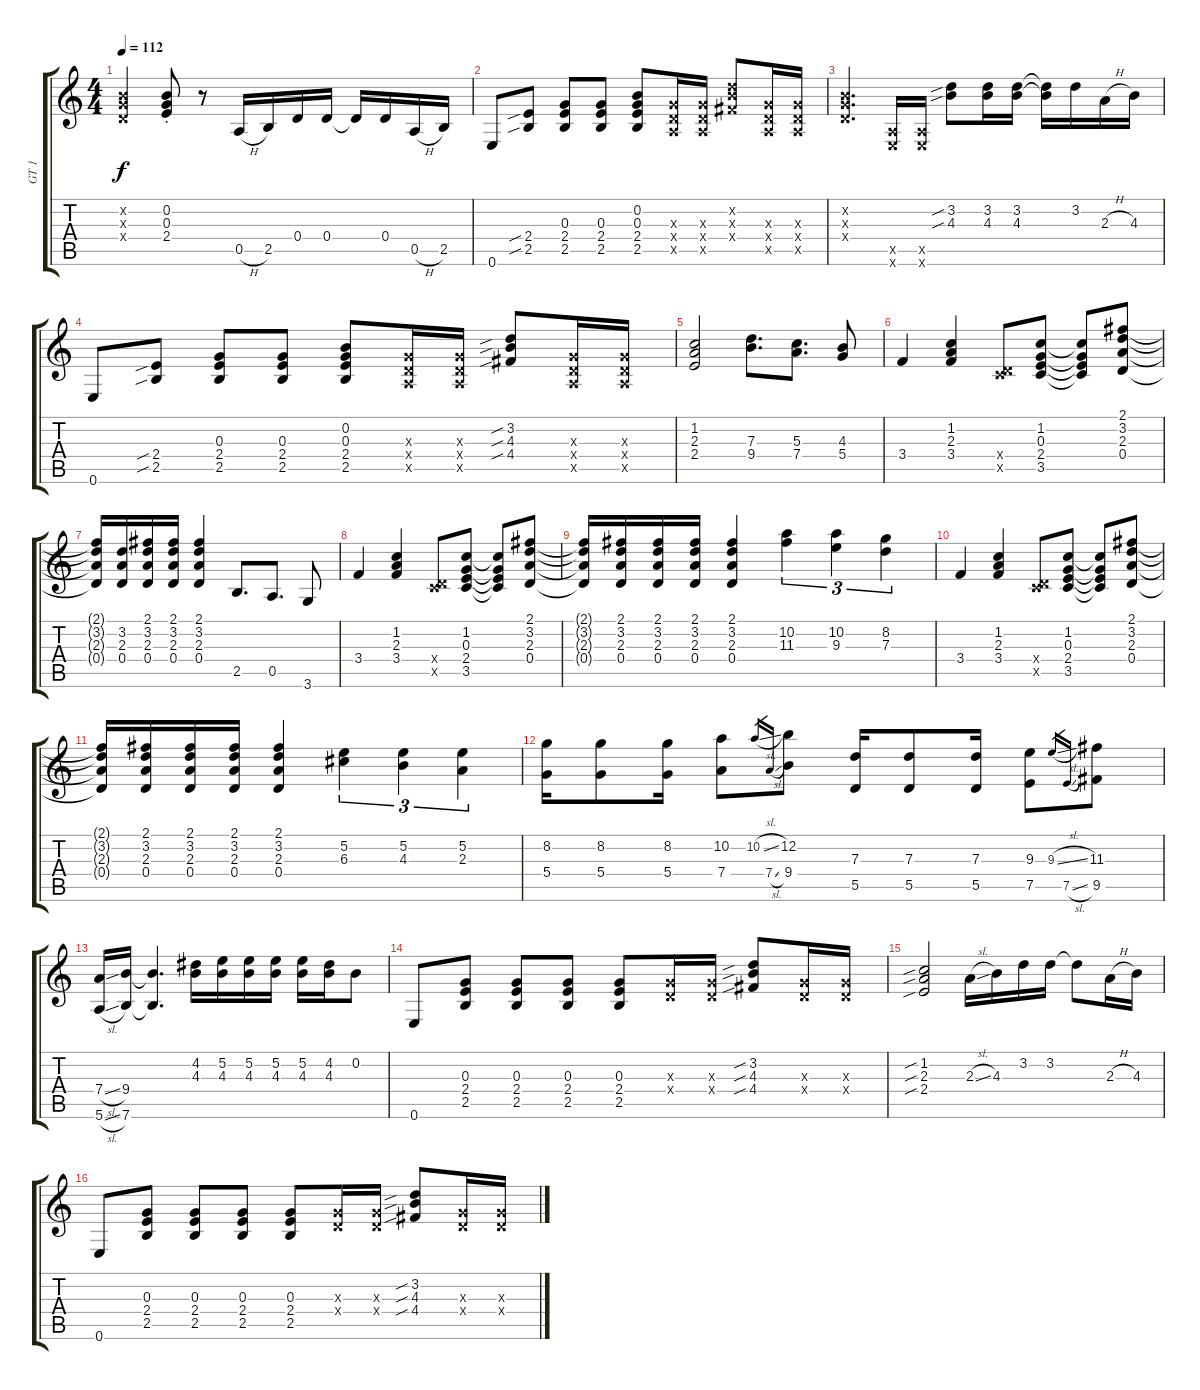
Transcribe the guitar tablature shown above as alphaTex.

\track ("GT 1" "GT 1") {instrument distortionguitar}
\staff {score tabs}
\tuning (E4 B3 G3 D3 A2 E2) {hide}
\ts (4 4)
\tempo 112
\clef g2
\ks c
(0.2{x} 0.3{x} 0.4{x}).4{dy f} (0.2{st} 0.3{st} 2.4{st}).8 r.8 0.5{h}.16 2.5.16 0.4.16 0.4.16 0.4{t}.16 0.4.16 0.5{h}.16 2.5.16 |
0.6.8 (2.4{sib} 2.5{sib}).8 (0.3 2.4 2.5).8 (0.3 2.4 2.5).8 (0.2 0.3 2.4 2.5).8 (0.3{x} 0.4{x} 0.5{x}).16 (0.3{x} 0.4{x} 0.5{x}).16 (3.2{x} 4.3{x} 4.4{x}).8 (0.3{x} 0.4{x} 0.5{x}).16 (0.3{x} 0.4{x} 0.5{x}).16 |
(0.2{x} 0.3{x} 0.4{x}).4{d} (0.5{x} 0.6{x}).16 (0.5{x} 0.6{x}).16 (3.2{sib} 4.3{sib}).8 (3.2 4.3).16 (3.2 4.3).16 (3.2{t} 4.3{t}).16 3.2.16 2.3{h}.16 4.3.16 |
0.6.8 (2.4{sib} 2.5{sib}).8 (0.3 2.4 2.5).8 (0.3 2.4 2.5).8 (0.2 0.3 2.4 2.5).8 (0.3{x} 0.4{x} 0.5{x}).16 (0.3{x} 0.4{x} 0.5{x}).16 (3.2{sib} 4.3{sib} 4.4{sib}).8 (0.3{x} 0.4{x} 0.5{x}).16 (0.3{x} 0.4{x} 0.5{x}).16 |
(1.2 2.3 2.4).2 (7.3 9.4).8{d instrument distortionguitar} (5.3 7.4).8{d} (4.3 5.4).8 |
3.4.4 (1.2 2.3 3.4).4 (0.4{x} 3.5{x}).8 (1.2 0.3 2.4 3.5).8 (1.2{t} 0.3{t} 2.4{t} 3.5{t}).8 (2.1 3.2 2.3 0.4).8 |
(2.1{t} 3.2{t} 2.3{t} 0.4{t}).16 (3.2 2.3 0.4).16 (2.1 3.2 2.3 0.4).16 (2.1 3.2 2.3 0.4).16 (2.1 3.2 2.3 0.4).4 2.5.8{d} 0.5.8{d} 3.6.8 |
3.4.4 (1.2 2.3 3.4).4 (0.4{x} 3.5{x}).8 (1.2 0.3 2.4 3.5).8 (1.2{t} 0.3{t} 2.4{t} 3.5{t}).8 (2.1 3.2 2.3 0.4).8 |
(2.1{t} 3.2{t} 2.3{t} 0.4{t}).16 (2.1 3.2 2.3 0.4).16 (2.1 3.2 2.3 0.4).16 (2.1 3.2 2.3 0.4).16 (2.1 3.2 2.3 0.4).4 (10.2 11.3).4{tu (3 2)} (10.2 9.3).4{tu (3 2)} (8.2 7.3).4{tu (3 2)} |
3.4.4 (1.2 2.3 3.4).4 (0.4{x} 3.5{x}).8 (1.2 0.3 2.4 3.5).8 (1.2{t} 0.3{t} 2.4{t} 3.5{t}).8 (2.1 3.2 2.3 0.4).8 |
(2.1{t} 3.2{t} 2.3{t} 0.4{t}).16 (2.1 3.2 2.3 0.4).16 (2.1 3.2 2.3 0.4).16 (2.1 3.2 2.3 0.4).16 (2.1 3.2 2.3 0.4).4 (5.2 6.3).4{tu (3 2)} (5.2 4.3).4{tu (3 2)} (5.2 2.3).4{tu (3 2)} |
(8.2 5.4).16 (8.2 5.4).8 (8.2 5.4).16 (10.2 7.4).8 10.2{sl}.16{gr} 7.4{sl}.16{gr} (12.2 9.4).8 (7.3 5.5).16 (7.3 5.5).8 (7.3 5.5).16 (9.3 7.5).8 9.3{sl}.16{gr} 7.5{sl}.16{gr} (11.3 9.5).8 |
(7.4{sl} 5.6{sl}).16 (9.4 7.6).16 (9.4{t} 7.6{t}).4{d} (4.2 4.3).16 (5.2 4.3).16 (5.2 4.3).16 (5.2 4.3).16 (5.2 4.3).16 (4.2 4.3).16 0.2.8 |
0.6.8{instrument electricguitarjazz} (0.3 2.4 2.5).8 (0.3 2.4 2.5).8 (0.3 2.4 2.5).8 (0.3 2.4 2.5).8 (0.3{x} 0.4{x}).16 (0.3{x} 0.4{x}).16 (3.2{sib} 4.3{sib} 4.4{sib}).8 (0.3{x} 0.4{x}).16 (0.3{x} 0.4{x}).16 |
(1.2{sib} 2.3{sib} 2.4{sib}).2 2.3{sl}.16 4.3.16 3.2.16 3.2.16 3.2{t}.8 2.3{h}.16 4.3.16 |
0.6.8 (0.3 2.4 2.5).8 (0.3 2.4 2.5).8 (0.3 2.4 2.5).8 (0.3 2.4 2.5).8 (0.3{x} 0.4{x}).16 (0.3{x} 0.4{x}).16 (3.2{sib} 4.3{sib} 4.4{sib}).8 (0.3{x} 0.4{x}).16 (0.3{x} 0.4{x}).16
